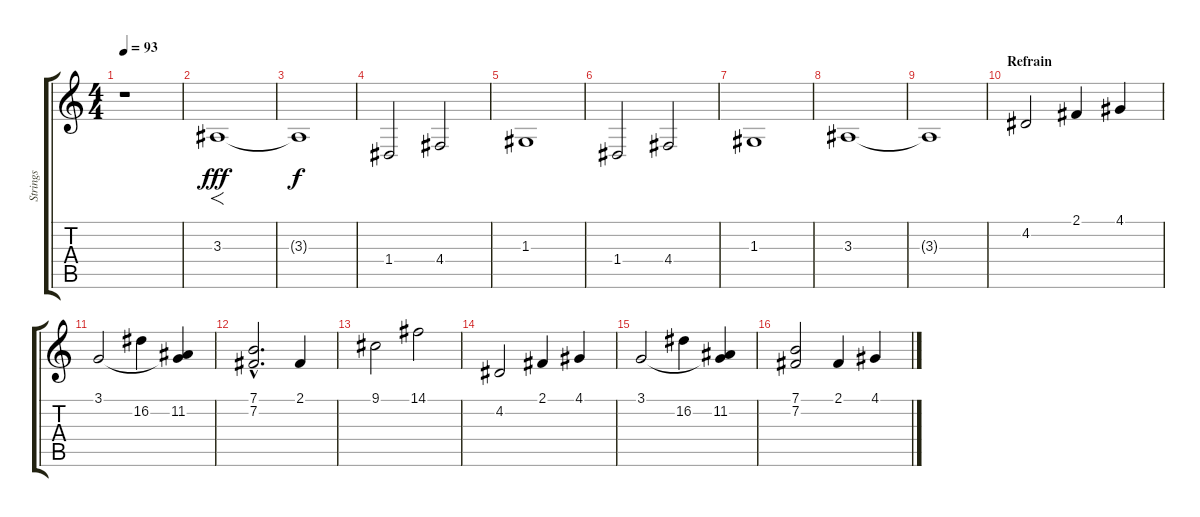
\track ("Strings" "Strings") {instrument stringensemble2}
\staff {score tabs}
\tuning (E4 B3 G3 D3 A2 E2) {hide}
\ts (4 4)
\tempo 93
\clef g2
\ks c
r.1{dy f} |
3.3.1{f dy fff volume 16} |
3.3{t}.1{dy f} |
1.4.2 4.4.2 |
1.3.1 |
1.4.2 4.4.2 |
1.3.1 |
3.3.1 |
3.3{t}.1 |
\section ("" "Refrain")
4.2.2 2.1.4 4.1.4 |
3.1.2 16.2.4 (3.1{t} 11.2).4 |
(7.1{hac} 7.2{hac}).2{d} 2.1.4 |
9.1.2 14.1.2 |
4.2.2 2.1.4 4.1.4 |
3.1.2 16.2.4 (3.1{t} 11.2).4 |
(7.1 7.2).2 2.1.4 4.1.4
